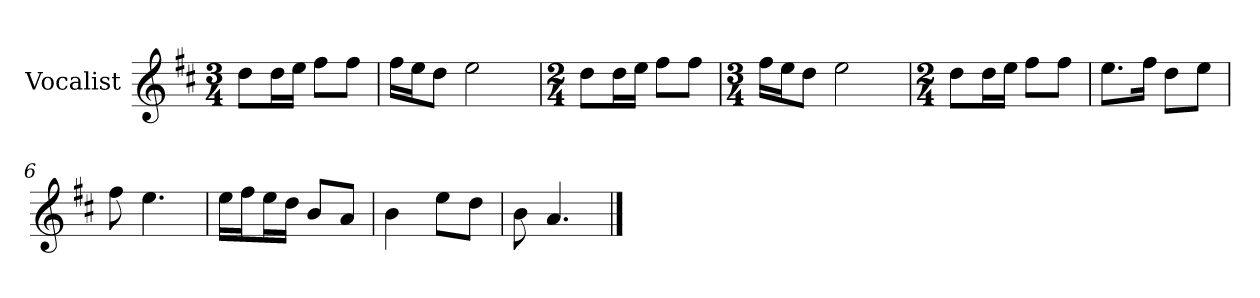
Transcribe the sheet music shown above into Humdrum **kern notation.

**kern
*part1
*staff1
*I"Vocalist
*k[f#c#]
*D:
*M3/4
=
8ddL
16ddL
16eeJJ
8ff#L
8ff#J
=1
16ff#LL
16eeJ
8ddJ
2ee
=2
*M2/4
8ddL
16ddL
16eeJJ
8ff#L
8ff#J
=3
*M3/4
16ff#LL
16eeJ
8ddJ
2ee
=4
*M2/4
8ddL
16ddL
16eeJJ
8ff#L
8ff#J
=5
8.eeL
16ff#Jk
8ddL
8eeJ
=6
8ff#
4.ee
=7
16eeLL
16ff#J
16eeL
16ddJJ
8bL
8aJ
=8
4b
8eeL
8ddJ
=9
8b
4.a
==
*-
